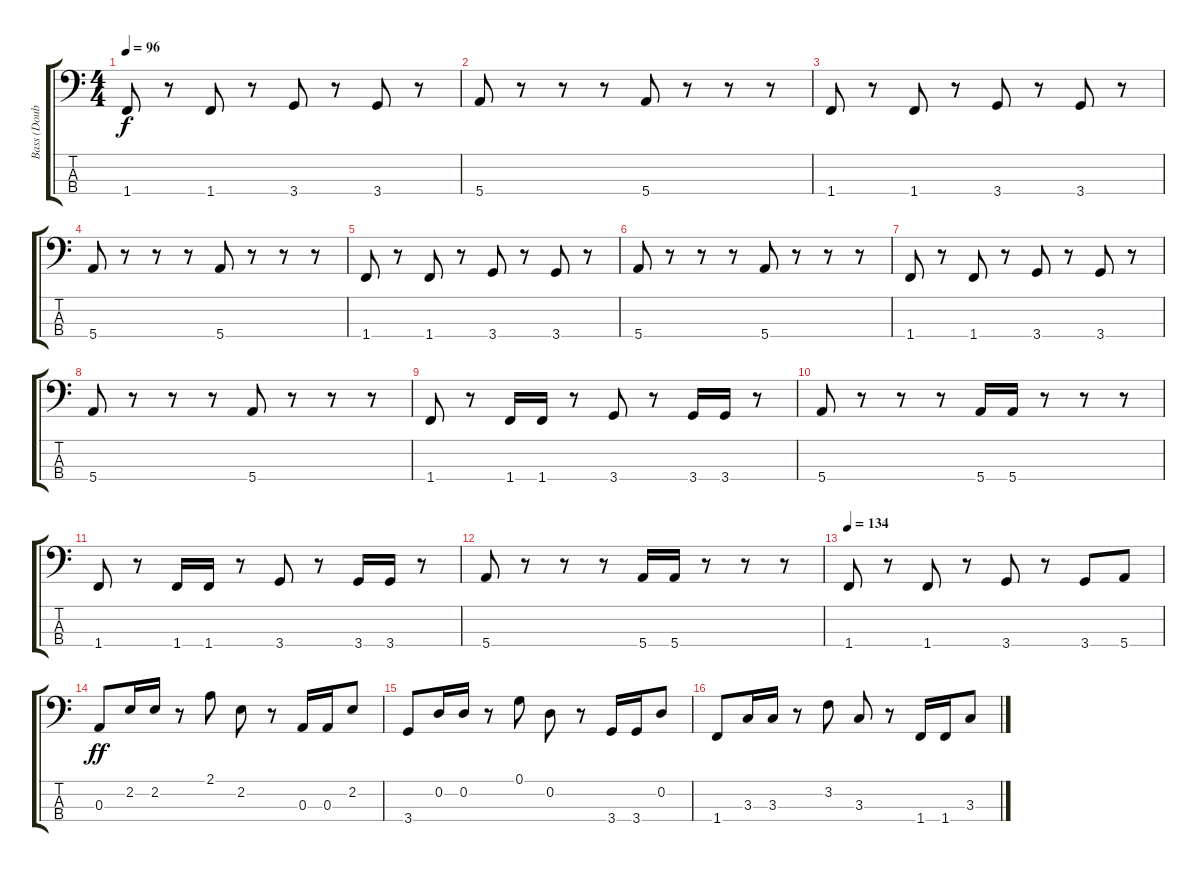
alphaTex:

\track ("Bass (Double)" "Bass (Doub") {instrument electricbasspick}
\staff {score tabs}
\tuning (G2 D2 A1 E1) {hide}
\ts (4 4)
\tempo 96
\clef f4
\ks c
1.4.8{dy f} r.8 1.4.8 r.8 3.4.8 r.8 3.4.8 r.8 |
5.4.8 r.8 r.8 r.8 5.4.8 r.8 r.8 r.8 |
1.4.8 r.8 1.4.8 r.8 3.4.8 r.8 3.4.8 r.8 |
5.4.8 r.8 r.8 r.8 5.4.8 r.8 r.8 r.8 |
1.4.8 r.8 1.4.8 r.8 3.4.8 r.8 3.4.8 r.8 |
5.4.8 r.8 r.8 r.8 5.4.8 r.8 r.8 r.8 |
1.4.8 r.8 1.4.8 r.8 3.4.8 r.8 3.4.8 r.8 |
5.4.8 r.8 r.8 r.8 5.4.8 r.8 r.8 r.8 |
1.4.8 r.8 1.4.16 1.4.16 r.8 3.4.8 r.8 3.4.16 3.4.16 r.8 |
5.4.8 r.8 r.8 r.8 5.4.16 5.4.16 r.8 r.8 r.8 |
1.4.8 r.8 1.4.16 1.4.16 r.8 3.4.8 r.8 3.4.16 3.4.16 r.8 |
5.4.8 r.8 r.8 r.8 5.4.16 5.4.16 r.8 r.8 r.8 |
\tempo 134
1.4.8 r.8 1.4.8 r.8 3.4.8 r.8 3.4.8 5.4.8 |
0.3.8{dy ff} 2.2.16 2.2.16 r.8 2.1.8 2.2.8 r.8 0.3.16 0.3.16 2.2.8 |
3.4.8 0.2.16 0.2.16 r.8 0.1.8 0.2.8 r.8 3.4.16 3.4.16 0.2.8 |
1.4.8 3.3.16 3.3.16 r.8 3.2.8 3.3.8 r.8 1.4.16 1.4.16 3.3.8
